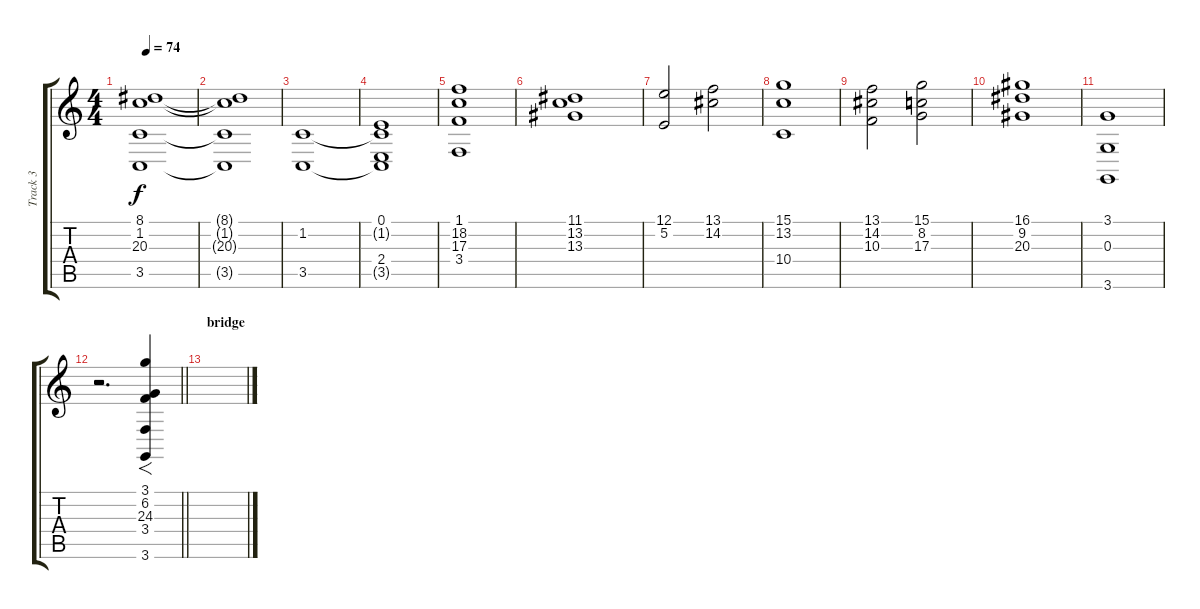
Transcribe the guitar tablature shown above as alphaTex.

\track ("Track 3" "Track 3") {instrument stringensemble1}
\staff {score tabs}
\tuning (E4 B3 G3 D3 A2 E2) {hide}
\ts (4 4)
\tempo 74
\clef g2
\ks c
(8.1 1.2 20.3 3.5).1{dy f} |
(8.1{t} 1.2{t} 20.3{t} 3.5{t}).1 |
(1.2 3.5).1 |
(0.1 1.2{t} 2.4 3.5{t}).1 |
(1.1 18.2 17.3 3.4).1 |
(11.1 13.2 13.3).1 |
(12.1 5.2).2 (13.1 14.2).2 |
(15.1 13.2 10.4).1 |
(13.1 14.2 10.3).2 (15.1 8.2 17.3).2 |
(16.1 9.2 20.3).1 |
(3.1 0.3 3.6).1{volume 0} |
\barLineRight lightlight
r.2{d} (3.1 6.2 24.3 3.4 3.6).4{f volume 7} |
\section ("" "bridge")
